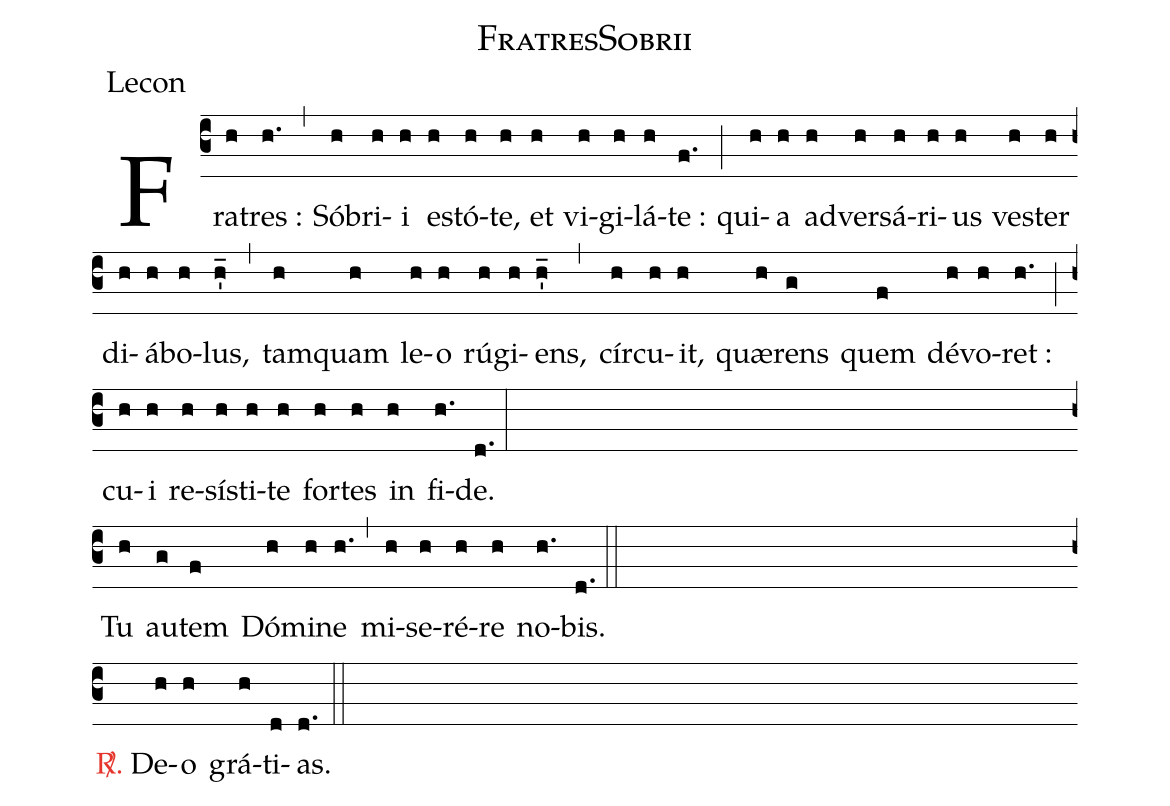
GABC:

name:FratresSobrii;
office-part:Lecon;
%%
(c3) Fra(h)tres :(h.) (,) Só(h)bri(h)i(h) e(h)stó(h)te,(h) et(h) vi(h)gi(h)lá(h)te :(f.) (;) qui(h)a(h) ad(h)ver(h)sá(h)ri(h)us(h) ve(h)ster(h) di(h)á(h)bo(h)lus,(h'_) (,) tam(h)quam(h) le(h)o(h) rú(h)gi(h)ens,(h'_) (,) cír(h)cu(h)it,(h) quæ(h)rens(g) quem(f) dé(h)vo(h)ret :(h.) (;) cu(h)i(h) re(h)sí(h)sti(h)te(h) for(h)tes(h) in(h) fi-(h.)de.(d.) (:)(Z)
Tu(h) au(g)tem(f) Dó(h)mi(h)ne(h.) (,) mi(h)se(h)ré(h)re(h) no(h.)bis.(d.) (::) (Z)

<c><sp>R/</sp>.</c> De(h)o(h) grá(h)ti(d)as.(d.) (::)
